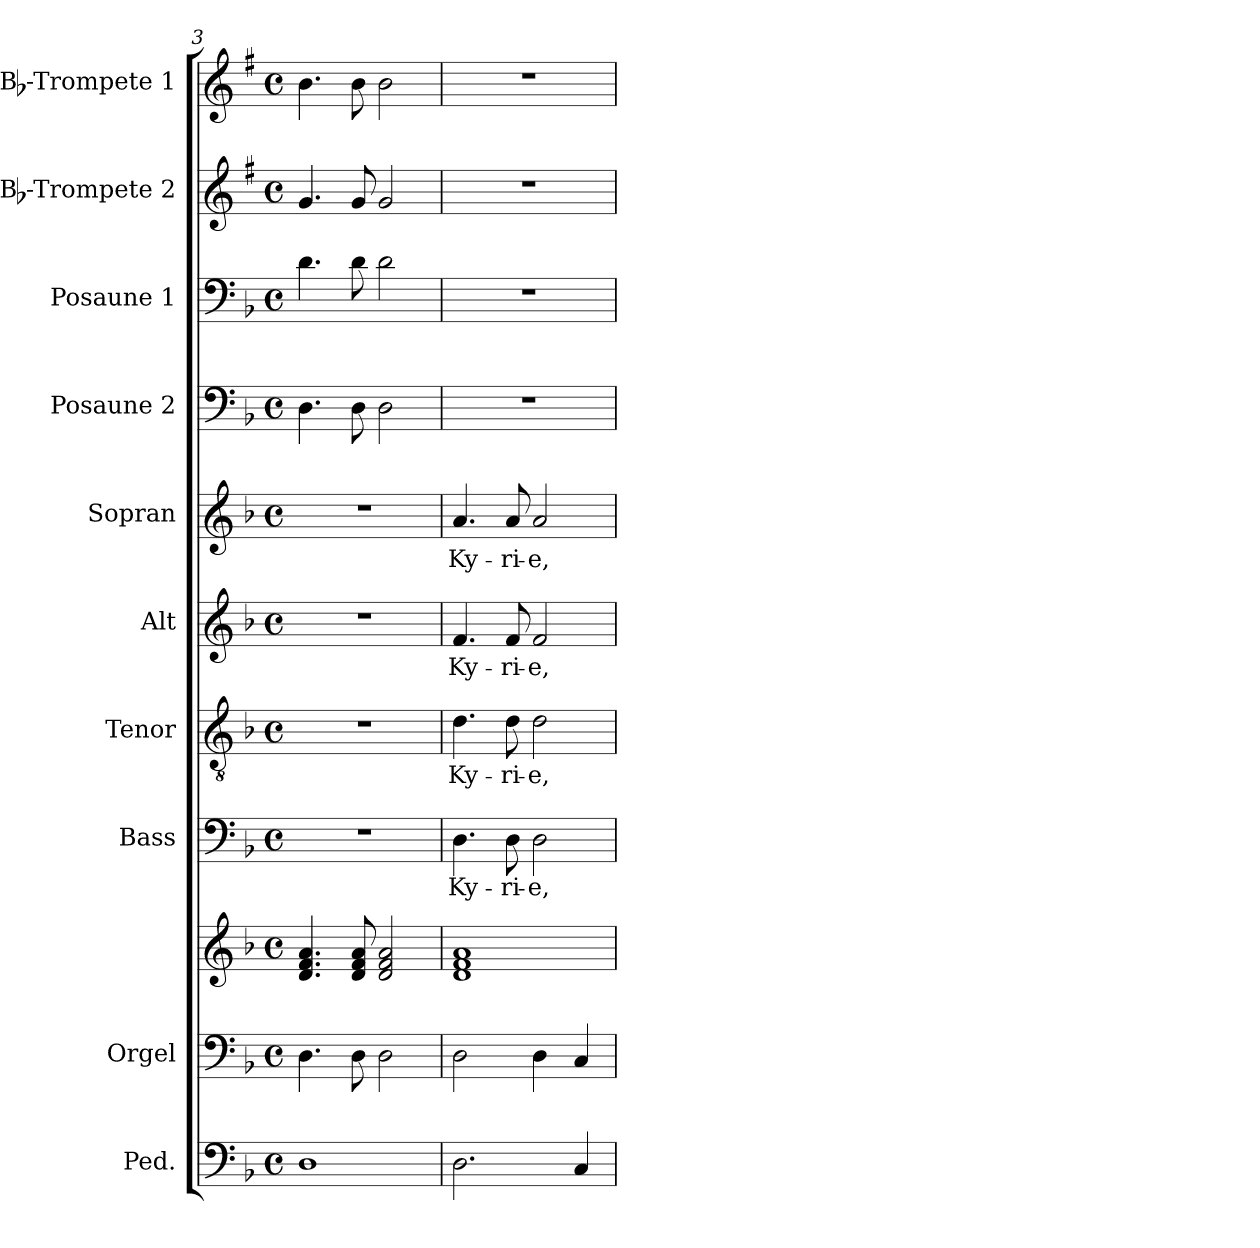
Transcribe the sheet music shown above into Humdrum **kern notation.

**kern	**kern	**kern	**kern	**text	**kern	**text	**kern	**text	**kern	**text	**kern	**kern	**kern	**kern
*part10	*part9	*part9	*part8	*part8	*part7	*part7	*part6	*part6	*part5	*part5	*part4	*part3	*part2	*part1
*staff11	*staff10	*staff9	*staff8	*staff8	*staff7	*staff7	*staff6	*staff6	*staff5	*staff5	*staff4	*staff3	*staff2	*staff1
*I"Ped.	*I"Orgel	*	*I"Bass	*	*I"Tenor	*	*I"Alt	*	*I"Sopran	*	*I"Posaune 2	*I"Posaune 1	*I"Bb-Trompete 2	*I"Bb-Trompete 1
*	*I'Org.	*	*I'B.	*	*I'T.	*	*I'A.	*	*I'S.	*	*I'Pos. 2	*I'Pos. 1	*I'Bb Trp. 2	*I'Bb Trp. 1
*clefF4	*clefF4	*clefG2	*clefF4	*	*clefGv2	*	*clefG2	*	*clefG2	*	*clefF4	*clefF4	*clefG2	*clefG2
*ITrd7c12	*	*	*	*	*	*	*	*	*	*	*	*	*ITrd1c2	*ITrd1c2
*k[b-]	*k[b-]	*k[b-]	*k[b-]	*	*k[b-]	*	*k[b-]	*	*k[b-]	*	*k[b-]	*k[b-]	*k[b-]	*k[b-]
*F:	*F:	*F:	*F:	*	*F:	*	*F:	*	*F:	*	*F:	*F:	*F:	*F:
*M4/4	*M4/4	*M4/4	*M4/4	*	*M4/4	*	*M4/4	*	*M4/4	*	*M4/4	*M4/4	*M4/4	*M4/4
*met(c)	*met(c)	*met(c)	*met(c)	*	*met(c)	*	*met(c)	*	*met(c)	*	*met(c)	*met(c)	*met(c)	*met(c)
=3	=3	=3	=3	=3	=3	=3	=3	=3	=3	=3	=3	=3	=3	=3
1DD	4.D\	4.d/ 4.f/ 4.a/	1r	.	1r	.	1r	.	1r	.	4.D\	4.d\	4.f/	4.a\
.	8D\	8d/ 8f/ 8a/	.	.	.	.	.	.	.	.	8D\	8d\	8f/	8a\
.	2D\	2d/ 2f/ 2a/	.	.	.	.	.	.	.	.	2D\	2d\	2f/	2a\
=4	=4	=4	=4	=4	=4	=4	=4	=4	=4	=4	=4	=4	=4	=4
!	!	!	!	!LO:LY:b	!	!LO:LY:b	!	!LO:LY:b	!	!LO:LY:b	!	!	!	!
2.DD\	2D\	1d 1f 1a	4.D\	Ky-	4.d\	Ky-	4.f/	Ky-	4.a/	Ky-	1r	1r	1r	1r
!	!	!	!	!LO:LY:b	!	!LO:LY:b	!	!LO:LY:b	!	!LO:LY:b	!	!	!	!
.	.	.	8D\	-ri-	8d\	-ri-	8f/	-ri-	8a/	-ri-	.	.	.	.
!	!	!	!	!LO:LY:b	!	!LO:LY:b	!	!LO:LY:b	!	!LO:LY:b	!	!	!	!
.	4D\	.	2D\	-e,	2d\	-e,	2f/	-e,	2a/	-e,	.	.	.	.
4CC/	4C/	.	.	.	.	.	.	.	.	.	.	.	.	.
=	=	=	=	=	=	=	=	=	=	=	=	=	=	=
*-	*-	*-	*-	*-	*-	*-	*-	*-	*-	*-	*-	*-	*-	*-
